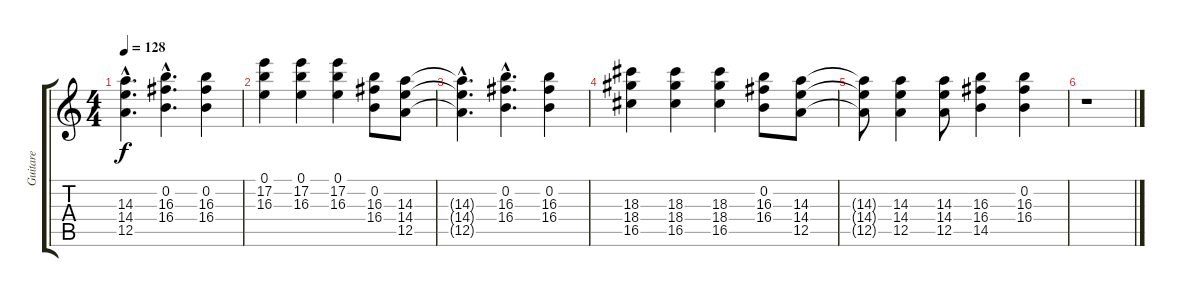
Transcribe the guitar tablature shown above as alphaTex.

\track ("Guitare" "Guitare") {instrument electricguitarclean}
\staff {score tabs}
\tuning (E4 B3 G3 D3 A2 E2) {hide}
\ts (4 4)
\tempo 128
\clef g2
\ks c
(14.3{hac t} 14.4{hac t} 12.5{hac t}).4{d dy f} (0.2{hac} 16.3{hac} 16.4{hac}).4{d volume 7} (0.2 16.3 16.4).4{volume 6} |
(0.1 17.2 16.3).4{volume 6} (0.1 17.2 16.3).4{volume 6} (0.1 17.2 16.3).4{volume 5} (0.2 16.3 16.4).8{volume 5} (14.3 14.4 12.5).8{volume 5} |
(14.3{hac t} 14.4{hac t} 12.5{hac t}).4{d} (0.2{hac} 16.3{hac} 16.4{hac}).4{d volume 4} (0.2 16.3 16.4).4{volume 3} |
(18.3 18.4 16.5).4{volume 3} (18.3 18.4 16.5).4{volume 3} (18.3 18.4 16.5).4{volume 2} (0.2 16.3 16.4).8{volume 2} (14.3 14.4 12.5).8{volume 2} |
(14.3{t} 14.4{t} 12.5{t}).8 (14.3 14.4 12.5).4{volume 1} (14.3 14.4 12.5).8{volume 1} (16.3 16.4 14.5).4{volume 1} (0.2 16.3 16.4).4{volume 0} |
r.1
